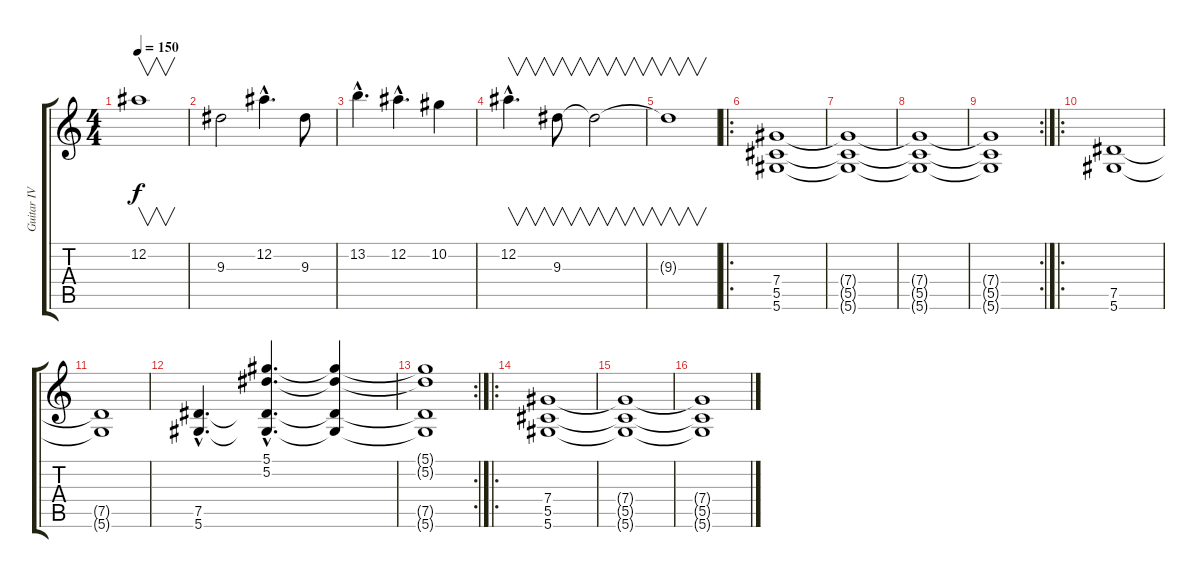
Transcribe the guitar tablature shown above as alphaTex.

\track ("Guitar IV" "Guitar IV") {instrument distortionguitar}
\staff {score tabs}
\tuning (Eb4 Bb3 Gb3 Db3 Ab2 Eb2) {hide}
\ts (4 4)
\tempo 150
\clef g2
\ks c
12.2{t}.1{v dy f} |
9.3.2 12.2{hac}.4{d} 9.3.8 |
13.2{hac}.4{d} 12.2{hac}.4{d} 10.2.4 |
12.2{hac}.4{v d} 9.3.8{v} 9.3{t}.2{v} |
9.3{t}.1{v} |
\ro
(7.4 5.5 5.6).1 |
(7.4{t} 5.5{t} 5.6{t}).1 |
(7.4{t} 5.5{t} 5.6{t}).1 |
\rc 2
(7.4{t} 5.5{t} 5.6{t}).1 |
\ro
(7.5 5.6).1 |
(7.5{t} 5.6{t}).1 |
(7.5{hac} 5.6{hac}).4{d} (5.1{hac} 5.2{hac} 7.5{hac t} 5.6{hac t}).4{d} (5.1{t} 5.2{t} 7.5{t} 5.6{t}).4 |
\rc 2
(5.1{t} 5.2{t} 7.5{t} 5.6{t}).1 |
\ro
(7.4 5.5 5.6).1 |
(7.4{t} 5.5{t} 5.6{t}).1 |
(7.4{t} 5.5{t} 5.6{t}).1
